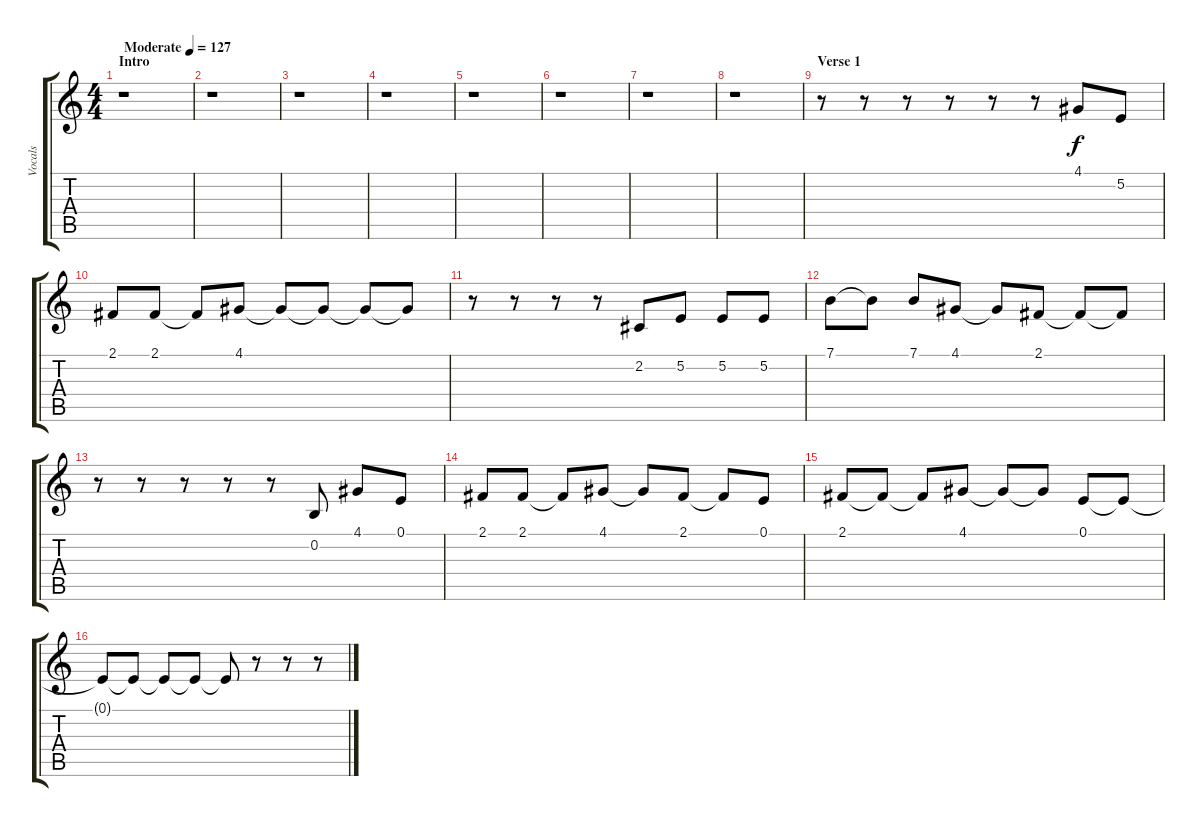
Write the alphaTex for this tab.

\track ("Vocals" "Vocals") {instrument lead2sawtooth}
\staff {score tabs}
\tuning (E4 B3 G3 D3 A2 E2) {hide}
\ts (4 4)
\section ("" "Intro")
\tempo (127 "Moderate")
\clef g2
\ks c
r.1{dy f instrument lead2sawtooth} |
r.1 |
r.1 |
r.1 |
r.1 |
r.1 |
r.1 |
r.1 |
\section ("" "Verse 1")
r.8 r.8 r.8 r.8 r.8 r.8 4.1.8 5.2.8 |
2.1.8 2.1.8 2.1{t}.8 4.1.8 4.1{t}.8 4.1{t}.8 4.1{t}.8 4.1{t}.8 |
r.8 r.8 r.8 r.8 2.2.8 5.2.8 5.2.8 5.2.8 |
7.1.8 7.1{t}.8 7.1.8 4.1.8 4.1{t}.8 2.1.8 2.1{t}.8 2.1{t}.8 |
r.8 r.8 r.8 r.8 r.8 0.2.8 4.1.8 0.1.8 |
2.1.8 2.1.8 2.1{t}.8 4.1.8 4.1{t}.8 2.1.8 2.1{t}.8 0.1.8 |
2.1.8 2.1{t}.8 2.1{t}.8 4.1.8 4.1{t}.8 4.1{t}.8 0.1.8 0.1{t}.8 |
0.1{t}.8 0.1{t}.8 0.1{t}.8 0.1{t}.8 0.1{t}.8 r.8 r.8 r.8
